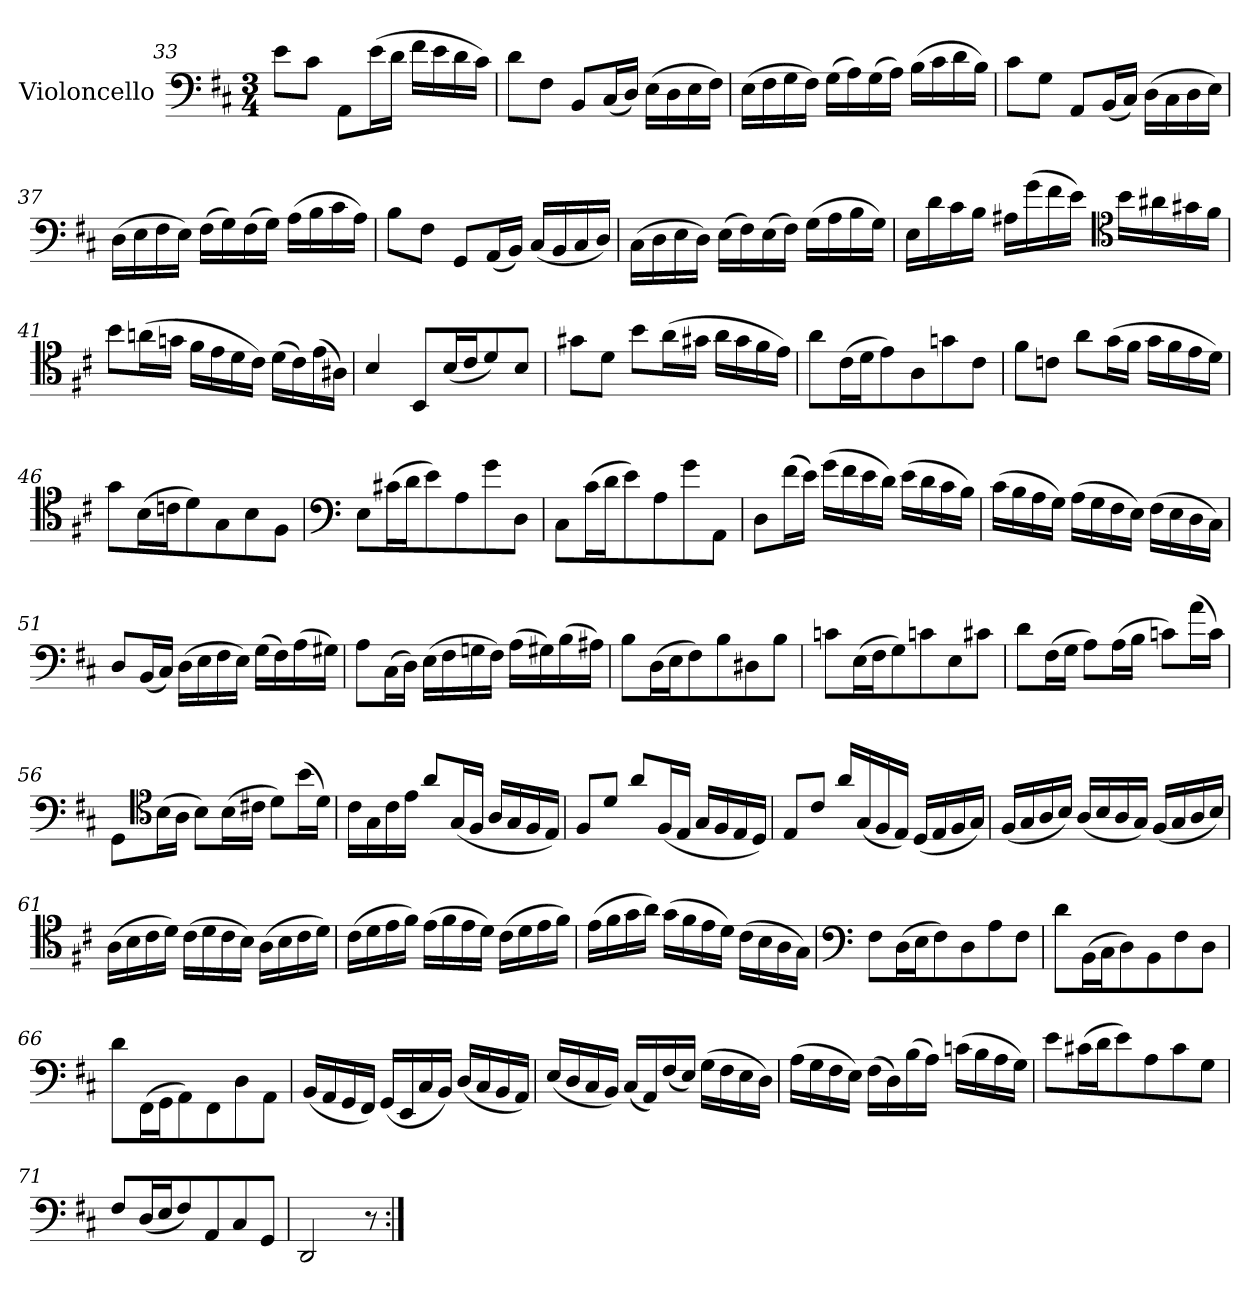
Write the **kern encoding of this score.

**kern
*part1
*staff1
*I"Violoncello
*I'Vc.
*clefF4
*k[f#c#]
*M3/4
=33
8e\L
8c#\J
8AA\L
(>16e\L
16d\JJ
16f#\LL
16e\
16d\
16c#\JJ)
!!LO:LB:g=z
=34
8d\L
8F#\J
8BB/L
(<16C#/L
16D/JJ)
(>16E\LL
16D\
16E\
16F#\JJ)
=35
(>16E\LL
16F#\
16G\
16F#\JJ)
(>16G\LL
16A\)
(>16G\
16A\JJ)
(>16B\LL
16c#\
16d\
16B\JJ)
=36
8c#\L
8G\J
8AA/L
(<16BB/L
16C#/JJ)
(>16D\LL
16C#\
16D\
16E\JJ)
=37
(>16D\LL
16E\
16F#\
16E\JJ)
(>16F#\LL
16G\)
(>16F#\
16G\JJ)
(>16A\LL
16B\
16c#\
16A\JJ)
=38
8B\L
8F#\J
8GG/L
(<16AA/L
16BB/JJ)
(<16C#/LL
16BB/
16C#/
16D/JJ)
!!LO:LB:g=z
=39
(>16C#\LL
16D\
16E\
16D\JJ)
(>16E\LL
16F#\)
(>16E\
16F#\JJ)
(>16G\LL
16A\
16B\
16G\JJ)
=40
16E\LL
16d\
16c#\
16B\JJ
16A#X\LL
(>16g\
16f#\
16e\JJ)
*clefC4
16b\LL
16a#X\
16g#X\
16f#\JJ
=41
8b\L
(>16an\L
16gn\JJ
16f#\LL
16e\
16d\
16c#\JJ)
(>16d\LL
16c#\)
(>16e\
16A#X\JJ)
=42
4B/
8BB/L
(<16B/L
16c#/J
8d/)
8B/J
=43
8g#X\L
8d\J
8b\L
(>16a\L
16g#X\JJ
16a\LL
16g#\
16f#\
16e\JJ)
!!LO:LB:g=z
=44
8a\L
(>16c#\L
16d\J
8e\)
8A\
8gn\
8c#\J
=45
8f#\L
8cn\J
8a\L
(>16g\L
16f#\JJ
16g\LL
16f#\
16e\
16d\JJ)
=46
8g\L
(>16B\L
16cn\J
8d\)
8G\
8B\
8F#\J
=47
*clefF4
8E\L
(>16c#X\L
16d\J
8e\)
8A\
8g\
8D\J
=48
8C#\L
(>16c#\L
16d\J
8e\)
8A\
8g\
8AA\J
!!LO:LB:g=z
=49
8D\L
(>16f#\L
16e\JJ)
(>16g\LL
16f#\
16e\
16d\JJ)
(>16e\LL
16d\
16c#\
16B\JJ)
=50
(>16c#\LL
16B\
16A\
16G\JJ)
(>16A\LL
16G\
16F#\
16E\JJ)
(>16F#\LL
16E\
16D\
16C#\JJ)
=51
8D/L
(<16BB/L
16C#/JJ)
(>16D\LL
16E\
16F#\
16E\JJ)
(>16G\LL
16F#\)
(>16A\
16G#X\JJ)
=52
8A\L
(>16C#\L
16D\JJ)
(>16E\LL
16F#\
16Gn\
16F#\JJ)
(>16A\LL
16G#X\)
(>16B\
16A#X\JJ)
!!LO:LB:g=z
=53
8B\L
(>16D\L
16E\J
8F#\)
8B\
8D#X\
8B\J
=54
8cn\L
(>16E\L
16F#\J
8G\)
8cn\
8E\
8c#X\J
=55
8d\L
(>16F#\L
16G\JJ
8A\L)
(>16A\L
16B\JJ
8cn\L)
(>16a\L
16c\JJ)
=56
8GG\L
*clefC4
(>16B\L
16A\JJ
8B\L)
(>16B\L
16c#X\JJ
8d\L)
(>16b\L
16d\JJ)
=57
16c#\LL
16G\
16c#\
16e\JJ
8a/L
(<16G/L
16F#/JJ
16A/LL
16G/
16F#/
16E/JJ)
!!LO:LB:g=z
=58
8F#/L
8d/J
8a/L
(<16F#/L
16E/JJ
16G/LL
16F#/
16E/
16D/JJ)
=59
8E/L
8c#/J
16a/LL
(<16G/
16F#/
16E/JJ)
(<16D/LL
16E/
16F#/
16G/JJ)
=60
(<16F#/LL
16G/
16A/
16B/JJ)
(<16A/LL
16B/
16A/
16G/JJ)
(<16F#/LL
16G/
16A/
16B/JJ)
=61
(>16A\LL
16B\
16c#\
16d\JJ)
(>16c#\LL
16d\
16c#\
16B\JJ)
(>16A\LL
16B\
16c#\
16d\JJ)
!!LO:LB:g=z
=62
(>16c#\LL
16d\
16e\
16f#\JJ)
(>16e\LL
16f#\
16e\
16d\JJ)
(>16c#\LL
16d\
16e\
16f#\JJ)
=63
(>16e\LL
16f#\
16g\
16a\JJ)
(>16g\LL
16f#\
16e\
16d\JJ)
(>16c#\LL
16B\
16A\
16G\JJ)
=64
*clefF4
8F#\L
(>16D\L
16E\J
8F#\)
8D\
8A\
8F#\J
=65
8d\L
(>16BB\L
16C#\J
8D\)
8BB\
8F#\
8D\J
=66
8d\L
(>16FF#\L
16GG\J
8AA\)
8FF#\
8D\
8AA\J
!!LO:LB:g=z
=67
(<16BB/LL
16AA/
16GG/
16FF#/JJ)
(<16GG/LL
16EE/
16C#/
16BB/JJ)
(<16D/LL
16C#/
16BB/
16AA/JJ)
=68
(<16E/LL
16D/
16C#/
16BB/JJ)
(<16C#/LL
16AA/)
(<16F#/
16E/JJ)
(>16G\LL
16F#\
16E\
16D\JJ)
=69
(>16A\LL
16G\
16F#\
16E\JJ)
(>16F#\LL
16D\)
(>16B\
16A\JJ)
(>16cn\LL
16B\
16A\
16G\JJ)
=70
8e\L
(>16c#X\L
16d\J
8e\)
8A\
8c#\
8G\J
=71
8F#/L
(<16D/L
16E/J
8F#/)
8AA/
8C#/
8GG/J
=72
2DD/
8r
=:|!
*-
